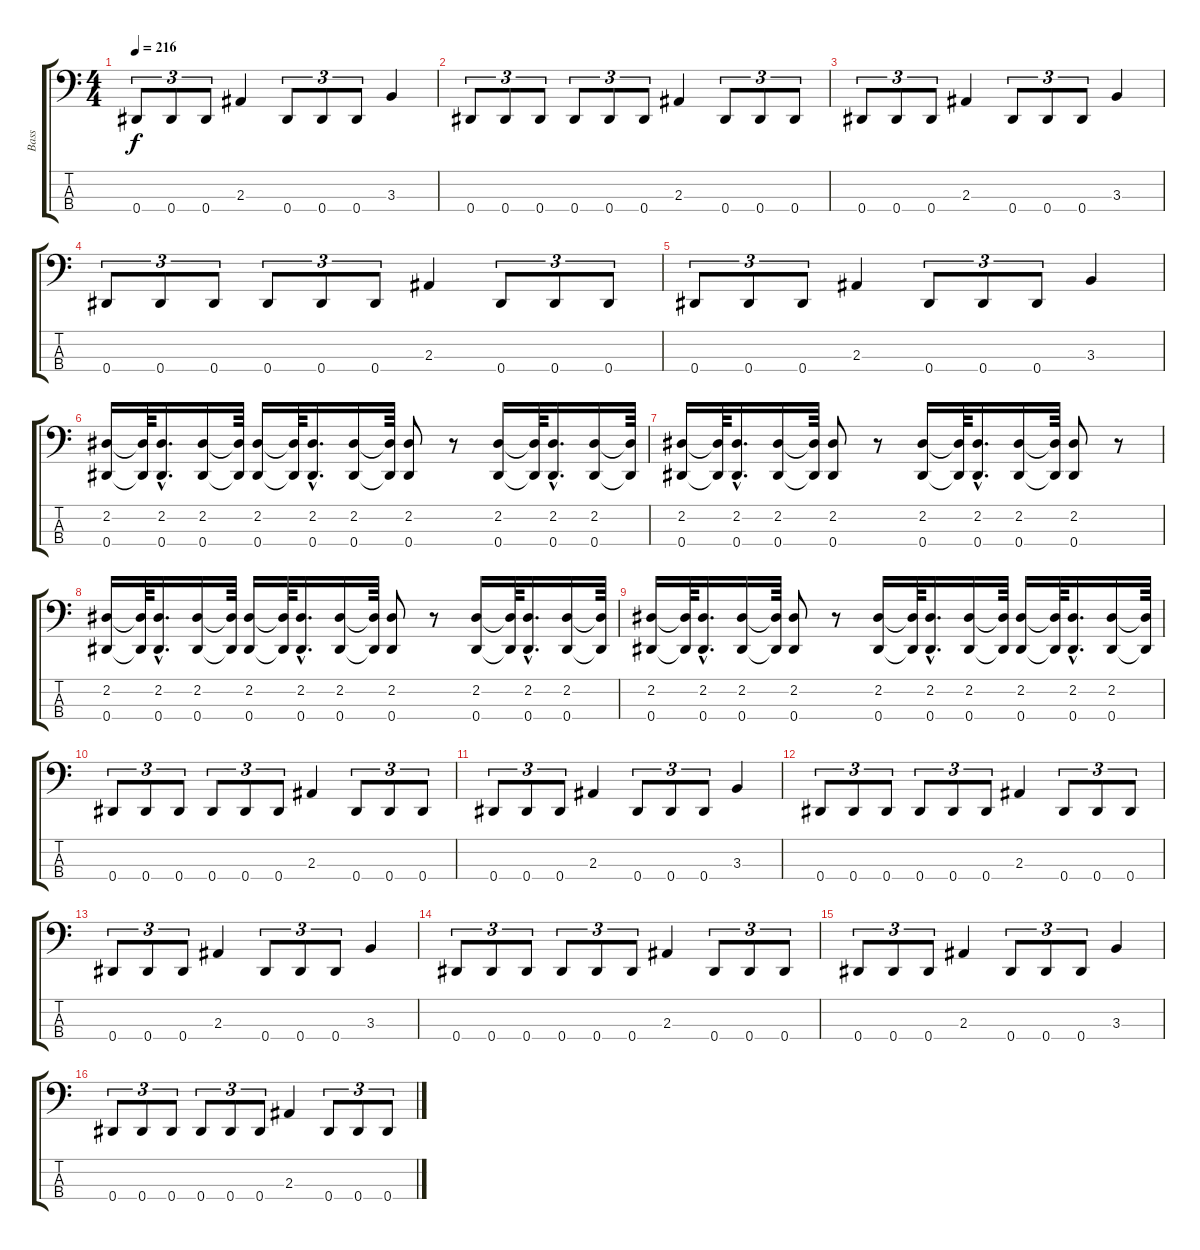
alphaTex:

\track ("Bass" "Bass") {instrument acousticguitarnylon}
\staff {score tabs}
\tuning (Gb2 Db2 Ab1 Eb1) {hide}
\ts (4 4)
\tempo 216
\clef f4
\ks c
0.4.8{tu (3 2) dy f} 0.4.8{tu (3 2)} 0.4.8{tu (3 2)} 2.3.4 0.4.8{tu (3 2)} 0.4.8{tu (3 2)} 0.4.8{tu (3 2)} 3.3.4 |
0.4.8{tu (3 2)} 0.4.8{tu (3 2)} 0.4.8{tu (3 2)} 0.4.8{tu (3 2)} 0.4.8{tu (3 2)} 0.4.8{tu (3 2)} 2.3.4 0.4.8{tu (3 2)} 0.4.8{tu (3 2)} 0.4.8{tu (3 2)} |
0.4.8{tu (3 2)} 0.4.8{tu (3 2)} 0.4.8{tu (3 2)} 2.3.4 0.4.8{tu (3 2)} 0.4.8{tu (3 2)} 0.4.8{tu (3 2)} 3.3.4 |
0.4.8{tu (3 2)} 0.4.8{tu (3 2)} 0.4.8{tu (3 2)} 0.4.8{tu (3 2)} 0.4.8{tu (3 2)} 0.4.8{tu (3 2)} 2.3.4 0.4.8{tu (3 2)} 0.4.8{tu (3 2)} 0.4.8{tu (3 2)} |
0.4.8{tu (3 2)} 0.4.8{tu (3 2)} 0.4.8{tu (3 2)} 2.3.4 0.4.8{tu (3 2)} 0.4.8{tu (3 2)} 0.4.8{tu (3 2)} 3.3.4 |
(2.2 0.4).16 (2.2{t} 0.4{t}).64 (2.2{hac} 0.4{hac}).16{d} (2.2 0.4).16 (2.2{t} 0.4{t}).64 (2.2 0.4).16 (2.2{t} 0.4{t}).64 (2.2{hac} 0.4{hac}).16{d} (2.2 0.4).16 (2.2{t} 0.4{t}).64 (2.2 0.4).8 r.8 (2.2 0.4).16 (2.2{t} 0.4{t}).64 (2.2{hac} 0.4{hac}).16{d} (2.2 0.4).16 (2.2{t} 0.4{t}).64 |
(2.2 0.4).16 (2.2{t} 0.4{t}).64 (2.2{hac} 0.4{hac}).16{d} (2.2 0.4).16 (2.2{t} 0.4{t}).64 (2.2 0.4).8 r.8 (2.2 0.4).16 (2.2{t} 0.4{t}).64 (2.2{hac} 0.4{hac}).16{d} (2.2 0.4).16 (2.2{t} 0.4{t}).64 (2.2 0.4).8 r.8 |
(2.2 0.4).16 (2.2{t} 0.4{t}).64 (2.2{hac} 0.4{hac}).16{d} (2.2 0.4).16 (2.2{t} 0.4{t}).64 (2.2 0.4).16 (2.2{t} 0.4{t}).64 (2.2{hac} 0.4{hac}).16{d} (2.2 0.4).16 (2.2{t} 0.4{t}).64 (2.2 0.4).8 r.8 (2.2 0.4).16 (2.2{t} 0.4{t}).64 (2.2{hac} 0.4{hac}).16{d} (2.2 0.4).16 (2.2{t} 0.4{t}).64 |
(2.2 0.4).16 (2.2{t} 0.4{t}).64 (2.2{hac} 0.4{hac}).16{d} (2.2 0.4).16 (2.2{t} 0.4{t}).64 (2.2 0.4).8 r.8 (2.2 0.4).16 (2.2{t} 0.4{t}).64 (2.2{hac} 0.4{hac}).16{d} (2.2 0.4).16 (2.2{t} 0.4{t}).64 (2.2 0.4).16 (2.2{t} 0.4{t}).64 (2.2{hac} 0.4{hac}).16{d} (2.2 0.4).16 (2.2{t} 0.4{t}).64 |
0.4.8{tu (3 2)} 0.4.8{tu (3 2)} 0.4.8{tu (3 2)} 0.4.8{tu (3 2)} 0.4.8{tu (3 2)} 0.4.8{tu (3 2)} 2.3.4 0.4.8{tu (3 2)} 0.4.8{tu (3 2)} 0.4.8{tu (3 2)} |
0.4.8{tu (3 2)} 0.4.8{tu (3 2)} 0.4.8{tu (3 2)} 2.3.4 0.4.8{tu (3 2)} 0.4.8{tu (3 2)} 0.4.8{tu (3 2)} 3.3.4 |
0.4.8{tu (3 2)} 0.4.8{tu (3 2)} 0.4.8{tu (3 2)} 0.4.8{tu (3 2)} 0.4.8{tu (3 2)} 0.4.8{tu (3 2)} 2.3.4 0.4.8{tu (3 2)} 0.4.8{tu (3 2)} 0.4.8{tu (3 2)} |
0.4.8{tu (3 2)} 0.4.8{tu (3 2)} 0.4.8{tu (3 2)} 2.3.4 0.4.8{tu (3 2)} 0.4.8{tu (3 2)} 0.4.8{tu (3 2)} 3.3.4 |
0.4.8{tu (3 2)} 0.4.8{tu (3 2)} 0.4.8{tu (3 2)} 0.4.8{tu (3 2)} 0.4.8{tu (3 2)} 0.4.8{tu (3 2)} 2.3.4 0.4.8{tu (3 2)} 0.4.8{tu (3 2)} 0.4.8{tu (3 2)} |
0.4.8{tu (3 2)} 0.4.8{tu (3 2)} 0.4.8{tu (3 2)} 2.3.4 0.4.8{tu (3 2)} 0.4.8{tu (3 2)} 0.4.8{tu (3 2)} 3.3.4 |
0.4.8{tu (3 2)} 0.4.8{tu (3 2)} 0.4.8{tu (3 2)} 0.4.8{tu (3 2)} 0.4.8{tu (3 2)} 0.4.8{tu (3 2)} 2.3.4 0.4.8{tu (3 2)} 0.4.8{tu (3 2)} 0.4.8{tu (3 2)}
